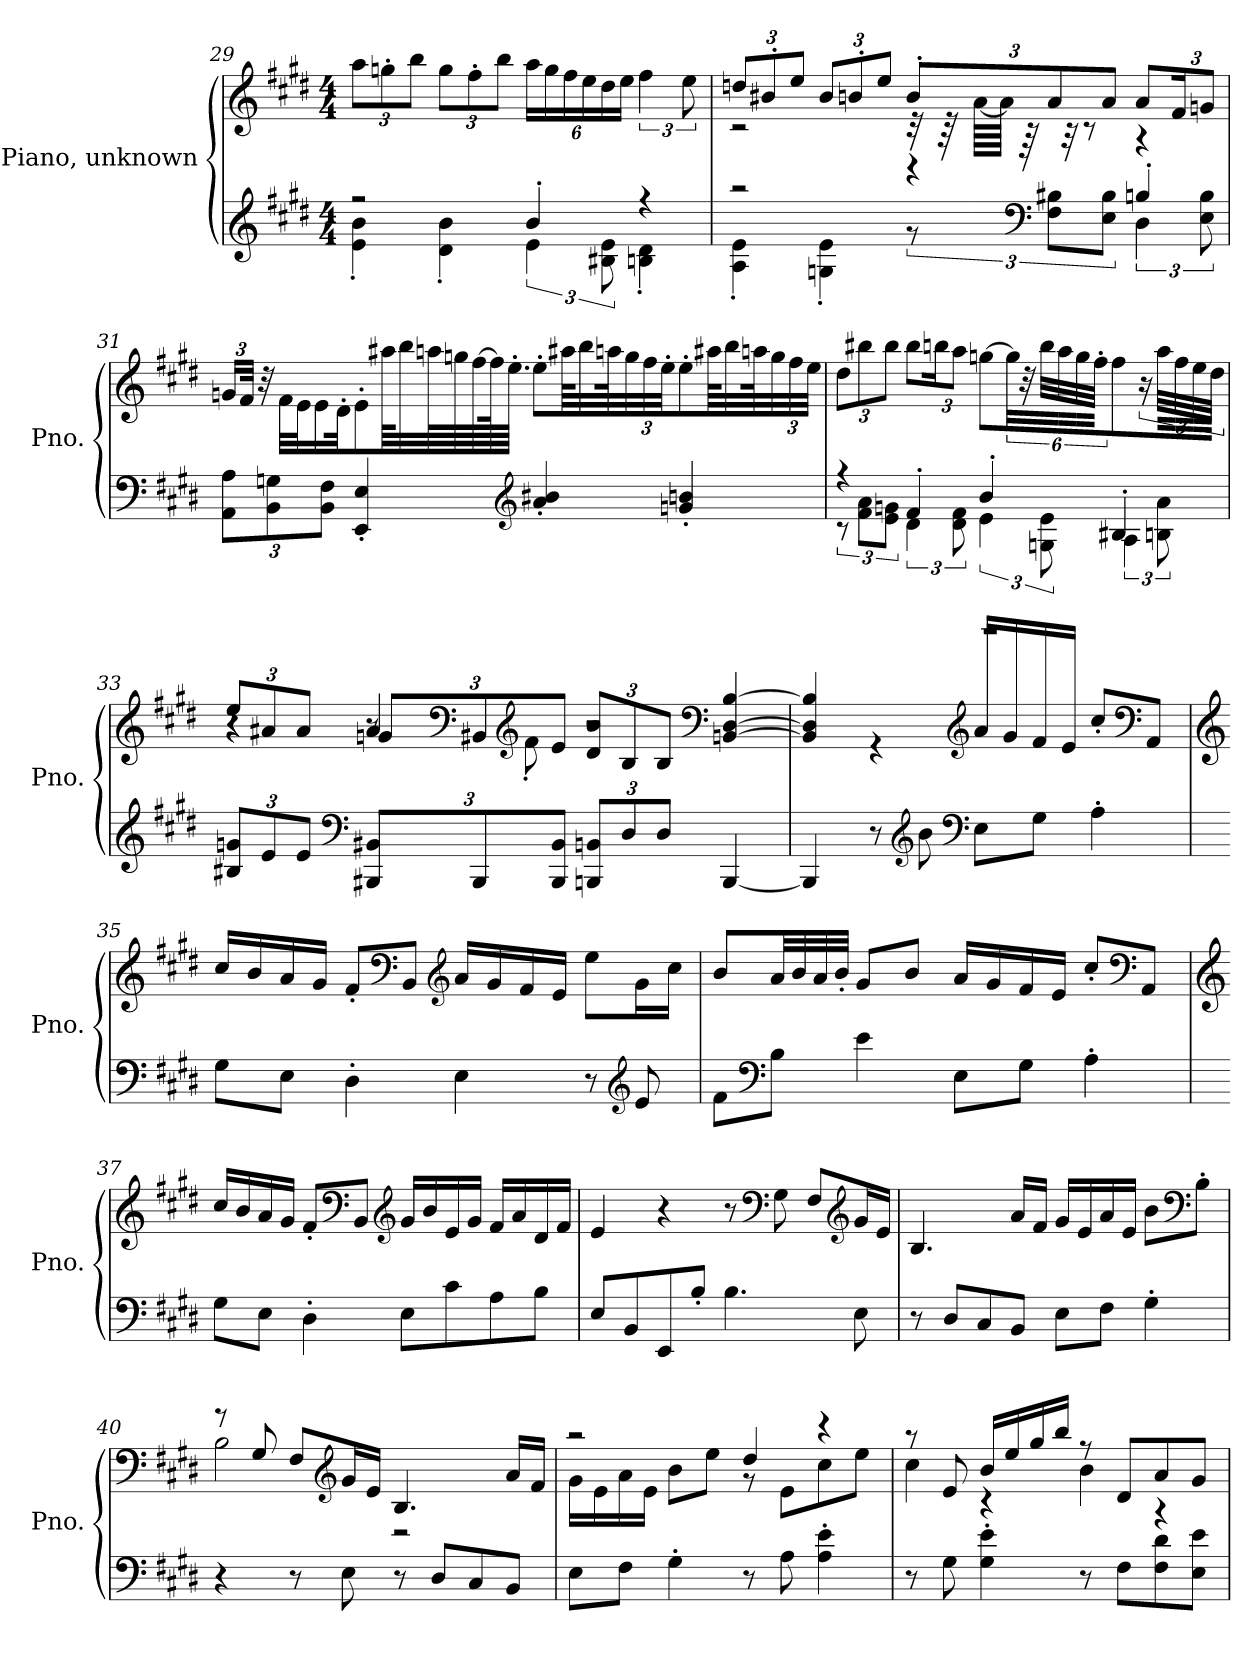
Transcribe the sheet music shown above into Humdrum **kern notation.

**kern	**kern
*part1	*part1
*staff2	*staff1
*I"Piano, unknown	*
*I'Pno.	*
!!LO:PB:g=z
*clefG2	*clefG2
*k[f#c#g#d#]	*k[f#c#g#d#]
*M4/4	*M4/4
=29	=29
*^	*
*	*	*Xbrackettup
2r	4e\' 4b\'	12aa\L
.	.	12ggn'\
.	.	12bb\J
.	4d#\' 4b\'	12gg\L
.	.	12ff#'\
.	.	12bb\J
4b'/	6e\	24aa\LL
.	.	24gg\
.	.	24ff#\
.	.	24ee\
.	12B#X\ 12e\	24dd#\
.	.	24ee\JJ
*	*	*brackettup
4r	4Bn\' 4d#\'	6ff#\
.	.	12ee\
=30	=30	=30
*	*	*Xbrackettup
*	*	*^
2r	4A\' 4e\'	12ddn/L	2r
.	.	12b#X'/	.
.	.	12ee/J	.
.	4Gn\' 4e\'	12b#/L	.
.	.	12bn'/	.
.	.	12ee/J	.
4r	12r	12b'/L	32r
.	.	.	64r
.	.	.	[64a\LLLL
.	.	.	64a\JJJJ]
.	.	.	64r
*clefF4	*	*	*
.	12F#\ 12B#X\L	12a/	.
.	.	.	32r
.	.	.	8r
.	12E\ 12B#\J	12a/J	.
4Bn'/	6D#\	8a/L	4r
.	.	24f#/K	.
.	12E\ 12B\	12gn/J	.
*v	*v	*	*
*	*v	*v
!!LO:LB:g=z
=31	=31
*Xbrackettup	*
12AA\ 12A\L	24gn/LL
.	48f#/JJk
.	32r
12BB\ 12Gn\	.
.	32f#\LLL
.	32e\J
.	16e\
12BB\ 12F#\J	.
.	32d#'\JK
4EE/' 4E/'	8e'\
.	64aa#X\KLL
.	32bb\
.	64aan\L
.	64ggn\
.	[64ff#\
.	128ff#\K]
.	64.ee'\JJJJ
*clefG2	*
4a/' 4b#X/'	8ee'\L
.	64aa#X\KLL
.	32bb\
.	64aan\K
.	48gg\
.	48ff#\
.	48ee'\JJ
4gn/' 4bn/'	8ee'\
.	64aa#X\KLL
.	32bb\
.	64aan\K
.	48gg\
.	48ff#\
.	48ee\JJJ
!!LO:LB:g=z
=32	=32
*^	*
*	*brackettup	*
4r	12r	12dd#\L
.	12f#\ 12a\L	12bb#X\
.	12e\ 12gn\J	12bb#\J
4f#'/	6d#\	8bb#\L
.	.	24bbn\K
.	12d#\ 12f#\	12aa\J
4b'/	6e\	[8ggn\L
*	*	*brackettup
.	.	48gg\Jkk]
.	.	48r
.	12Gn\ 12e\	48bb\LLL
*	*	*Xbrackettup
.	.	48aa\
.	.	48gg\
.	.	48ff#'\JJJ
4B#X'/	6A\	8ff#\
*	*	*brackettup
.	.	24r
.	12Bn\ 12a\	48aa\LLL
*	*	*Xbrackettup
.	.	48ff#\
.	.	48ee\
.	.	48dd#\JJJ
*v	*v	*
!!LO:LB:g=z
=33	=33
*Xbrackettup	*
*	*^
*	*	*^
12B#X/ 12gn/L	4r	4r	12ee/L
12e/	.	.	12a#X/
12e/J	.	.	12a#/J
*clefF4	*	*	*
12BBB#X/ 12BB#X/L	4a#/	8r	12gn/L
*	*clefF4	*	*
12BBB#/	.	.	12BB#X/
*	*clefG2	*	*
.	.	8f#'\	.
12BBB#/ 12BB#/J	.	.	12e/J
12BBBn/ 12BBn/L	2r	2r	12d#/ 12b/L
12D#/	.	.	12B/
12D#/J	.	.	12B/J
*	*clefF4	*	*
[4BBB/	.	.	[4BBn/ [4D#/ [4B/
*	*	*v	*v
=34	=34	=34
4BBB/]	1r	4BB/] 4D#/] 4B/]
8r	.	4r
*clefG2	*	*
8b\	.	.
*clefF4	*clefG2	*
8E\L	.	16a/LL
.	.	16g#/
8G#\J	.	16f#/
.	.	16e/JJ
4A'\	.	8cc#'/L
*	*clefF4	*
.	.	8AA/J
*	*v	*v
!!LO:LB:g=z
=35	=35
*	*clefG2
8G#\L	16cc#/LL
.	16b/
8E\J	16a/
.	16g#/JJ
4D#'\	8f#'/L
*	*clefF4
.	8BB/J
*	*clefG2
4E\	16a/LL
.	16g#/
.	16f#/
.	16e/JJ
8r	8ee\L
*clefG2	*
8e/	16g#\L
.	16cc#\JJ
=36	=36
8f#\L	8b/L
*clefF4	*
8B\J	32a/LL
.	32b/
.	32a/
.	32b'/JJJ
4e\	8g#/L
.	8b/J
8E\L	16a/LL
.	16g#/
8G#\J	16f#/
.	16e/JJ
4A'\	8cc#'/L
*	*clefF4
.	8AA/J
!!LO:LB:g=z
=37	=37
*	*clefG2
8G#\L	16cc#/LL
.	16b/
8E\J	16a/
.	16g#/JJ
4D#'\	8f#'/L
*	*clefF4
.	8BB/J
*	*clefG2
8E\L	16g#/LL
.	16b/
8c#\	16e/
.	16g#/JJ
8A\	16f#/LL
.	16a/
8B\J	16d#/
.	16f#/JJ
=38	=38
8E/L	4e/
8BB/	.
8EE/	4r
8B'/J	.
4.B\	8r
*	*clefF4
.	8G#\
.	8F#/L
*	*clefG2
8E\	16g#/L
.	16e/JJ
=39	=39
8r	4.B/
8D#/L	.
8C#/	.
8BB/J	16a/LL
.	16f#/JJ
8E\L	16g#/LL
.	16e/
8F#\J	16a/
.	16e/JJ
4G#'\	8b\L
*	*clefF4
.	8B'\J
!!LO:PB:g=z
=40	=40
*	*^
4r	8r	2B\
.	8G#/	.
8r	8F#/L	.
*	*clefG2	*
8E\	16g#/L	.
.	16e/JJ	.
8r	4.B/	2r
8D#/L	.	.
8C#/	.	.
8BB/J	16a/LL	.
.	16f#/JJ	.
=41	=41	=41
8E\L	2r	16g#\LL
.	.	16e\
8F#\J	.	16a\
.	.	16e\JJ
4G#'\	.	8b\L
.	.	8ee\J
8r	4dd#/	8r
8A\	.	8e\L
4A\' 4e\'	4r	8cc#\
.	.	8ee\J
=42	=42	=42
8r	8r	4cc#\
8G#\	8e/	.
4G#\' 4e\'	16b/LL	4r
.	16ee/	.
.	16gg#/	.
.	16bb/JJ	.
8r	8r	4b\
8F#\L	8d#/L	.
8F#\ 8d#\	8a/	4r
8E\ 8e\J	8g#/J	.
*	*v	*v
=	=
*-	*-
